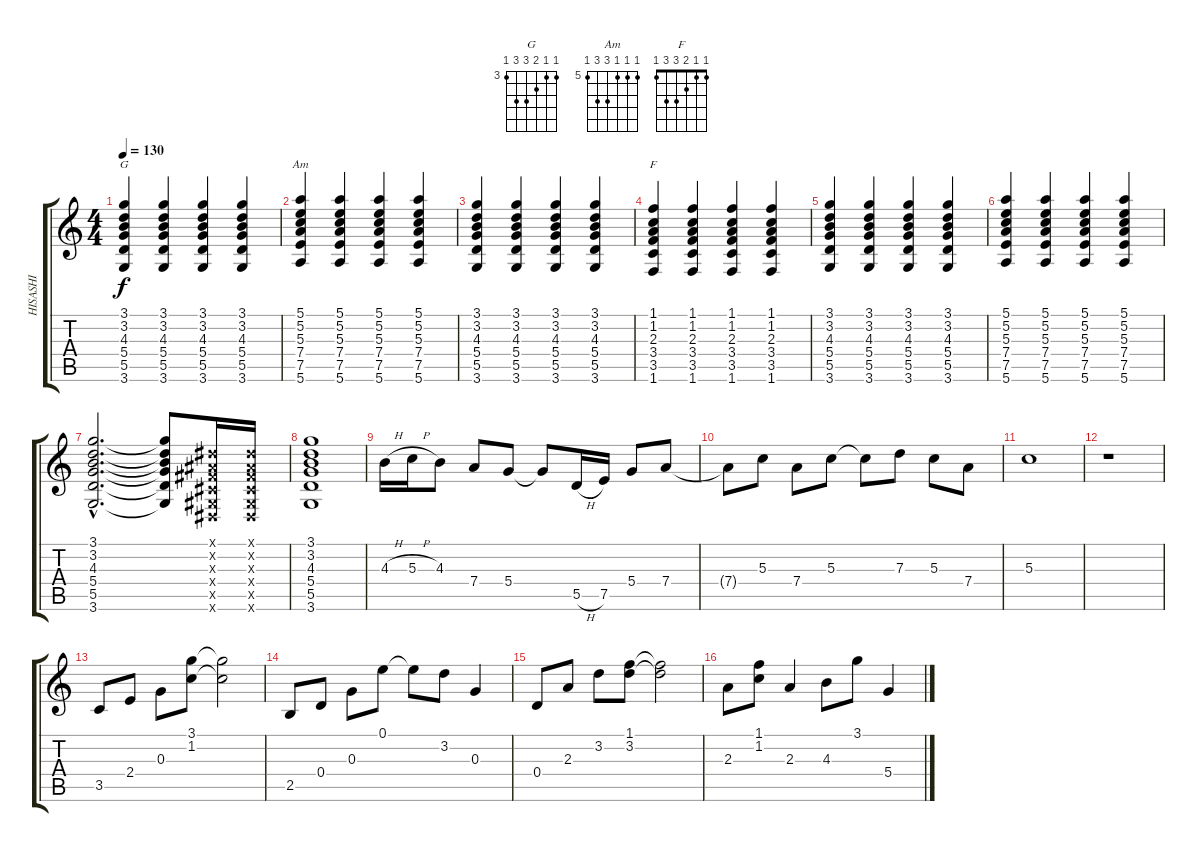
\track ("HISASHI" "HISASHI") {instrument overdrivenguitar}
\staff {score tabs}
\tuning (E4 B3 G3 D3 A2 E2) {hide}
\chord ("G" 3 3 4 5 5 3) {firstfret 3}
\chord ("Am" 5 5 5 7 7 5) {firstfret 5}
\chord ("F" 1 1 2 3 3 1)
\ts (4 4)
\tempo 130
\clef g2
\ks c
(3.1 3.2 4.3 5.4 5.5 3.6).4{ch "G" dy f} (3.1 3.2 4.3 5.4 5.5 3.6).4 (3.1 3.2 4.3 5.4 5.5 3.6).4 (3.1 3.2 4.3 5.4 5.5 3.6).4 |
(5.1 5.2 5.3 7.4 7.5 5.6).4{ch "Am"} (5.1 5.2 5.3 7.4 7.5 5.6).4 (5.1 5.2 5.3 7.4 7.5 5.6).4 (5.1 5.2 5.3 7.4 7.5 5.6).4 |
(3.1 3.2 4.3 5.4 5.5 3.6).4 (3.1 3.2 4.3 5.4 5.5 3.6).4 (3.1 3.2 4.3 5.4 5.5 3.6).4 (3.1 3.2 4.3 5.4 5.5 3.6).4 |
(1.1 1.2 2.3 3.4 3.5 1.6).4{ch "F"} (1.1 1.2 2.3 3.4 3.5 1.6).4 (1.1 1.2 2.3 3.4 3.5 1.6).4 (1.1 1.2 2.3 3.4 3.5 1.6).4 |
(3.1 3.2 4.3 5.4 5.5 3.6).4 (3.1 3.2 4.3 5.4 5.5 3.6).4 (3.1 3.2 4.3 5.4 5.5 3.6).4 (3.1 3.2 4.3 5.4 5.5 3.6).4 |
(5.1 5.2 5.3 7.4 7.5 5.6).4 (5.1 5.2 5.3 7.4 7.5 5.6).4 (5.1 5.2 5.3 7.4 7.5 5.6).4 (5.1 5.2 5.3 7.4 7.5 5.6).4 |
(3.1{hac} 3.2{hac} 4.3{hac} 5.4{hac} 5.5{hac} 3.6{hac}).2{d} (3.1{t} 3.2{t} 4.3{t} 5.4{t} 5.5{t} 3.6{t}).8 (-1.1{x} -1.2{x} -1.3{x} -1.4{x} -1.5{x} -1.6{x}).16 (-1.1{x} -1.2{x} -1.3{x} -1.4{x} -1.5{x} -1.6{x}).16 |
(3.1 3.2 4.3 5.4 5.5 3.6).1 |
4.3{h}.16 5.3{h}.16 4.3.8 7.4.8 5.4.8 5.4{t}.8 5.5{h}.16 7.5.16 5.4.8 7.4.8 |
7.4{t}.8 5.3.8 7.4.8 5.3.8 5.3{t}.8 7.3.8 5.3.8 7.4.8 |
5.3.1 |
r.1 |
3.5.8 2.4.8 0.3.8 (3.1 1.2).8 (3.1{t} 1.2{t}).2 |
2.5.8 0.4.8 0.3.8 0.1.8 0.1{t}.8 3.2.8 0.3.4 |
0.4.8 2.3.8 3.2.8 (1.1 3.2).8 (1.1{t} 3.2{t}).2 |
2.3.8 (1.1 1.2).8 2.3.4 4.3.8 3.1.8 5.4.4
